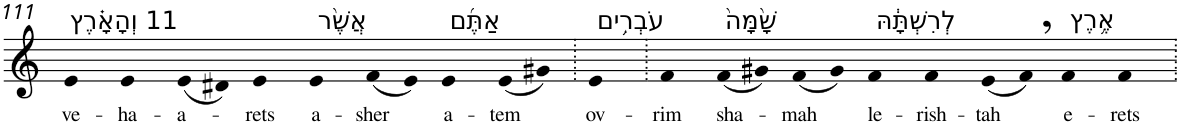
**kern	**text
*part1	*part1
*staff1	*staff1
*I"Piano	*
*I'Pno	*
!!LO:PB:g=z
*clefG2	*
*k[]	*
=111	=111
!LO:TX:a:t=11 וְהָאָ֗רֶץ	!
!	!LO:LY:b
4e	ve-
!	!LO:LY:b
4e	-ha-
!	!LO:LY:b
(8e	-a-
8d#X)	.
!	!LO:LY:b
4e	-rets
!LO:TX:a:t=אֲשֶׁ֨ר	!
!	!LO:LY:b
4e	a-
!	!LO:LY:b
(8f	-sher
8e)	.
!LO:TX:a:t=אַתֶּ֜ם	!
!	!LO:LY:b
4e	a-
!	!LO:LY:b
(8e	-tem
8g#X)	.
=112.	=112.
!LO:TX:a:t=עֹבְרִ֥ים	!
!	!LO:LY:b
4e	ov-
=113.	=113.
!	!LO:LY:b
4f	-rim
!LO:TX:a:t=שָׁ֙מָּה֙	!
!	!LO:LY:b
(8f	sha-
8g#X)	.
!	!LO:LY:b
(8f	-mah
8g#)	.
!LO:TX:a:t=לְרִשְׁתָּ֔הּ	!
!	!LO:LY:b
4f	le-
!	!LO:LY:b
4f	-rish-
!	!LO:LY:b
(8e	-tah
8f,)	.
!LO:TX:a:t=אֶ֥רֶץ	!
!	!LO:LY:b
4f	e-
!	!LO:LY:b
4f	-rets
=.	=.
*-	*-
